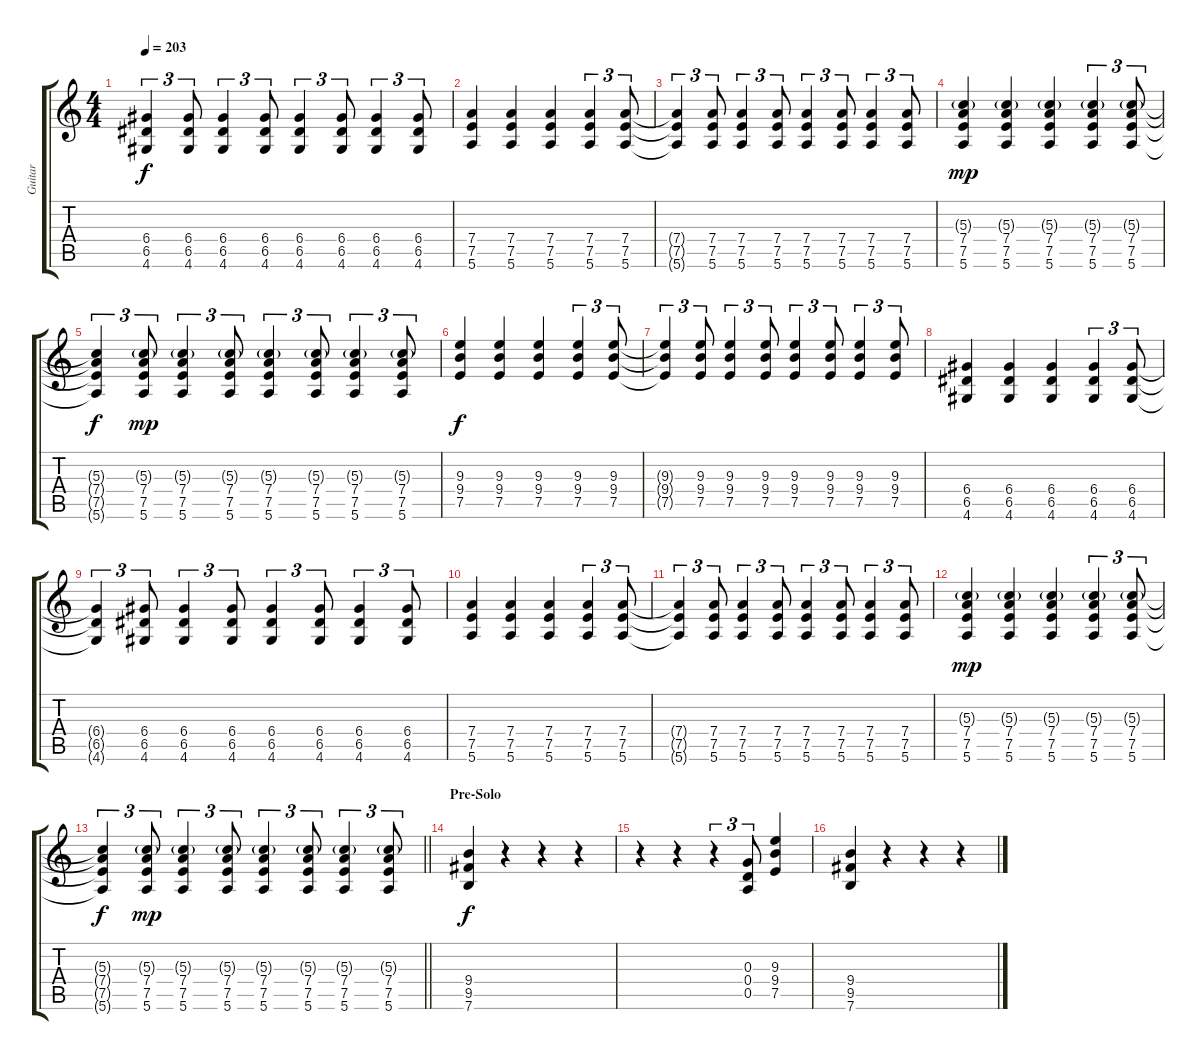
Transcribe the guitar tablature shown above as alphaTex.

\track ("Guitar" "Guitar") {instrument distortionguitar}
\staff {score tabs}
\tuning (E4 B3 G3 D3 A2 E2) {hide}
\ts (4 4)
\tempo 203
\clef g2
\ks c
(6.4{t} 6.5{t} 4.6{t}).4{tu (3 2) dy f} (6.4 6.5 4.6).8{tu (3 2)} (6.4 6.5 4.6).4{tu (3 2)} (6.4 6.5 4.6).8{tu (3 2)} (6.4 6.5 4.6).4{tu (3 2)} (6.4 6.5 4.6).8{tu (3 2)} (6.4 6.5 4.6).4{tu (3 2)} (6.4 6.5 4.6).8{tu (3 2)} |
(7.4 7.5 5.6).4 (7.4 7.5 5.6).4 (7.4 7.5 5.6).4 (7.4 7.5 5.6).4{tu (3 2)} (7.4 7.5 5.6).8{tu (3 2)} |
(7.4{t} 7.5{t} 5.6{t}).4{tu (3 2)} (7.4 7.5 5.6).8{tu (3 2)} (7.4 7.5 5.6).4{tu (3 2)} (7.4 7.5 5.6).8{tu (3 2)} (7.4 7.5 5.6).4{tu (3 2)} (7.4 7.5 5.6).8{tu (3 2)} (7.4 7.5 5.6).4{tu (3 2)} (7.4 7.5 5.6).8{tu (3 2)} |
(5.3{g} 7.4 7.5 5.6).4{dy mp} (5.3{g} 7.4 7.5 5.6).4 (5.3{g} 7.4 7.5 5.6).4 (5.3{g} 7.4 7.5 5.6).4{tu (3 2)} (5.3{g} 7.4 7.5 5.6).8{tu (3 2)} |
(5.3{t} 7.4{t} 7.5{t} 5.6{t}).4{tu (3 2) dy f} (5.3{g} 7.4 7.5 5.6).8{tu (3 2) dy mp} (5.3{g} 7.4 7.5 5.6).4{tu (3 2)} (5.3{g} 7.4 7.5 5.6).8{tu (3 2)} (5.3{g} 7.4 7.5 5.6).4{tu (3 2)} (5.3{g} 7.4 7.5 5.6).8{tu (3 2)} (5.3{g} 7.4 7.5 5.6).4{tu (3 2)} (5.3{g} 7.4 7.5 5.6).8{tu (3 2)} |
(9.3 9.4 7.5).4{dy f} (9.3 9.4 7.5).4 (9.3 9.4 7.5).4 (9.3 9.4 7.5).4{tu (3 2)} (9.3 9.4 7.5).8{tu (3 2)} |
(9.3{t} 9.4{t} 7.5{t}).4{tu (3 2)} (9.3 9.4 7.5).8{tu (3 2)} (9.3 9.4 7.5).4{tu (3 2)} (9.3 9.4 7.5).8{tu (3 2)} (9.3 9.4 7.5).4{tu (3 2)} (9.3 9.4 7.5).8{tu (3 2)} (9.3 9.4 7.5).4{tu (3 2)} (9.3 9.4 7.5).8{tu (3 2)} |
(6.4 6.5 4.6).4 (6.4 6.5 4.6).4 (6.4 6.5 4.6).4 (6.4 6.5 4.6).4{tu (3 2)} (6.4 6.5 4.6).8{tu (3 2)} |
(6.4{t} 6.5{t} 4.6{t}).4{tu (3 2)} (6.4 6.5 4.6).8{tu (3 2)} (6.4 6.5 4.6).4{tu (3 2)} (6.4 6.5 4.6).8{tu (3 2)} (6.4 6.5 4.6).4{tu (3 2)} (6.4 6.5 4.6).8{tu (3 2)} (6.4 6.5 4.6).4{tu (3 2)} (6.4 6.5 4.6).8{tu (3 2)} |
(7.4 7.5 5.6).4 (7.4 7.5 5.6).4 (7.4 7.5 5.6).4 (7.4 7.5 5.6).4{tu (3 2)} (7.4 7.5 5.6).8{tu (3 2)} |
(7.4{t} 7.5{t} 5.6{t}).4{tu (3 2)} (7.4 7.5 5.6).8{tu (3 2)} (7.4 7.5 5.6).4{tu (3 2)} (7.4 7.5 5.6).8{tu (3 2)} (7.4 7.5 5.6).4{tu (3 2)} (7.4 7.5 5.6).8{tu (3 2)} (7.4 7.5 5.6).4{tu (3 2)} (7.4 7.5 5.6).8{tu (3 2)} |
(5.3{g} 7.4 7.5 5.6).4{dy mp} (5.3{g} 7.4 7.5 5.6).4 (5.3{g} 7.4 7.5 5.6).4 (5.3{g} 7.4 7.5 5.6).4{tu (3 2)} (5.3{g} 7.4 7.5 5.6).8{tu (3 2)} |
\barLineRight lightlight
(5.3{t} 7.4{t} 7.5{t} 5.6{t}).4{tu (3 2) dy f} (5.3{g} 7.4 7.5 5.6).8{tu (3 2) dy mp} (5.3{g} 7.4 7.5 5.6).4{tu (3 2)} (5.3{g} 7.4 7.5 5.6).8{tu (3 2)} (5.3{g} 7.4 7.5 5.6).4{tu (3 2)} (5.3{g} 7.4 7.5 5.6).8{tu (3 2)} (5.3{g} 7.4 7.5 5.6).4{tu (3 2)} (5.3{g} 7.4 7.5 5.6).8{tu (3 2)} |
\section ("" "Pre-Solo")
(9.4 9.5 7.6).4{dy f} r.4 r.4 r.4 |
r.4 r.4 r.4{tu (3 2)} (0.3 0.4 0.5).8{tu (3 2)} (9.3 9.4 7.5).4 |
(9.4 9.5 7.6).4 r.4 r.4 r.4
